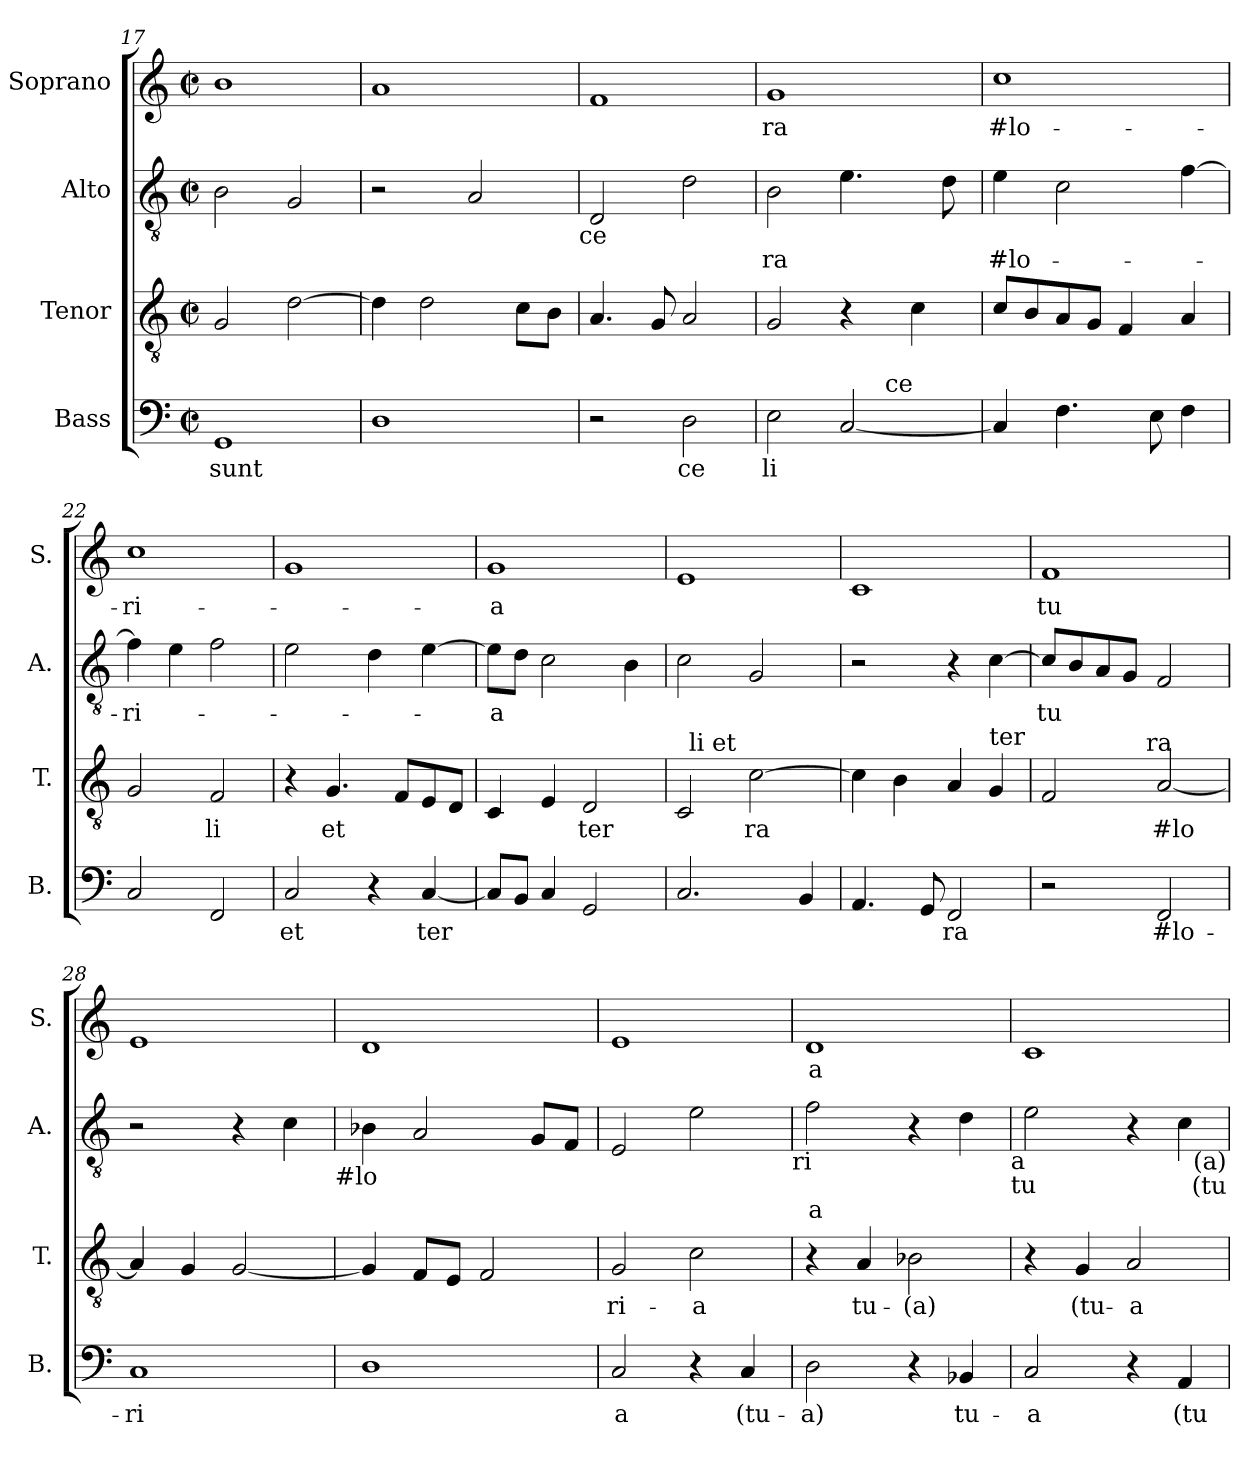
**kern	**text	**kern	**text	**kern	**text	**kern	**text
*part4	*part4	*part3	*part3	*part2	*part2	*part1	*part1
*staff4	*staff4	*staff3	*staff3	*staff2	*staff2	*staff1	*staff1
*I"Bass	*	*I"Tenor	*	*I"Alto	*	*I"Soprano	*
*I'B.	*	*I'T.	*	*I'A.	*	*I'S.	*
*clefF4	*	*clefGv2	*	*clefGv2	*	*clefG2	*
*k[]	*	*k[]	*	*k[]	*	*k[]	*
*C:	*	*C:	*	*C:	*	*C:	*
*M2/2	*	*M2/2	*	*M2/2	*	*M2/2	*
*met(c|)	*	*met(c|)	*	*met(c|)	*	*met(c|)	*
=17	=17	=17	=17	=17	=17	=17	=17
!	!LO:LY:b	!	!	!	!	!	!
1GG	sunt	2G/	.	2B\	.	1b	.
.	.	[>2d\	.	2G/	.	.	.
=18	=18	=18	=18	=18	=18	=18	=18
1D	.	4d\]	.	2r	.	1a	.
.	.	2d\	.	.	.	.	.
.	.	.	.	2A/	.	.	.
.	.	8c\L	.	.	.	.	.
.	.	8B\J	.	.	.	.	.
!	!	!	!	!LO:TX:b:t=ce	!	!	!
=19	=19	=19	=19	=19	=19	=19	=19
2r	.	4.A/	.	2D/	.	1f	.
.	.	8G/	.	.	.	.	.
!	!LO:LY:b	!	!	!	!	!	!
2D\	ce	2A/	.	2d\	.	.	.
=20	=20	=20	=20	=20	=20	=20	=20
!	!LO:LY:b	!	!	!	!LO:LY:a	!	!LO:LY:b
*^	*	*	*	*	*	*	*
2E\	2ryy	li	2G/	.	2B\	ra	1g	ra
[>2C/	8ryy	.	4r	.	4.e\	.	.	.
.	32ryy	.	.	.	.	.	.	.
!	!LO:TX:a:t=ce	!	!	!	!	!	!	!
.	4ryy	.	.	.	.	.	.	.
.	.	.	4c\	.	.	.	.	.
.	.	.	.	.	8d\	.	.	.
.	16.ryy	.	.	.	.	.	.	.
!!LO:PB:g=z
=21	=21	=21	=21	=21	=21	=21	=21	=21
!	!	!	!	!	!	!LO:LY:a	!	!LO:LY:b
*v	*v	*	*	*	*	*	*	*
4C/]	.	8c/L	.	4e\	#lo-	1cc	#lo-
.	.	8B/	.	.	.	.	.
4.F\	.	8A/	.	2c\	.	.	.
.	.	8G/J	.	.	.	.	.
.	.	4F/	.	.	.	.	.
8E\	.	.	.	.	.	.	.
4F\	.	4A/	.	[>4f\	.	.	.
=22	=22	=22	=22	=22	=22	=22	=22
!	!	!	!	!	!LO:LY:a	!	!LO:LY:b
2C/	.	2G/	.	4f\]	-ri-	1cc	-ri-
.	.	.	.	4e\	.	.	.
!	!	!	!LO:LY:b	!	!	!	!
2FF/	.	2F/	li	2f\	.	.	.
=23	=23	=23	=23	=23	=23	=23	=23
!	!LO:LY:b	!	!	!	!	!	!
2C/	et	4r	.	2e\	.	1g	.
!	!	!	!LO:LY:b	!	!	!	!
.	.	4.G/	et	.	.	.	.
4r	.	.	.	4d\	.	.	.
.	.	8F/L	.	.	.	.	.
!	!LO:LY:b	!	!	!	!	!	!
[<4C/	ter	8E/	.	[>4e\	.	.	.
.	.	8D/J	.	.	.	.	.
=24	=24	=24	=24	=24	=24	=24	=24
!	!	!	!	!	!LO:LY:a	!	!LO:LY:b
8C/L]	.	4C/	.	8e\L]	-a	1g	-a
8BB/J	.	.	.	8d\J	.	.	.
4C/	.	4E/	.	2c\	.	.	.
!	!	!	!LO:LY:b	!	!	!	!
2GG/	.	2D/	ter	.	.	.	.
.	.	.	.	4B\	.	.	.
=25	=25	=25	=25	=25	=25	=25	=25
*	*	*^	*	*	*	*	*
2.C/	.	2C/	32ryy	.	2c\	.	1e	.
!	!	!	!LO:TX:a:t=li et	!	!	!	!	!
.	.	.	2ryy	.	.	.	.	.
!	!	!	!	!LO:LY:b	!	!	!	!
.	.	[>2c\	.	ra	2G/	.	.	.
.	.	.	4...ryy	.	.	.	.	.
4BB/	.	.	.	.	.	.	.	.
*	*	*v	*v	*	*	*	*	*
=26	=26	=26	=26	=26	=26	=26	=26
4.AA/	.	4c\]	.	2r	.	1c	.
.	.	4B\	.	.	.	.	.
8GG/	.	.	.	.	.	.	.
!	!LO:LY:b	!	!	!	!	!	!
2FF/	ra	4A/	.	4r	.	.	.
!	!	!LO:TX:a:t=ter	!	!	!	!	!
.	.	4G/	.	[>4c\	.	.	.
=27	=27	=27	=27	=27	=27	=27	=27
!	!	!	!	!	!LO:LY:a	!	!LO:LY:b
*	*	*^	*	*	*	*	*
2r	.	2F/	4...ryy	.	8c/L]	tu	1f	tu
.	.	.	.	.	8B/	.	.	.
.	.	.	.	.	8A/	.	.	.
.	.	.	.	.	8G/J	.	.	.
!	!	!	!LO:TX:a:t=ra	!	!	!	!	!
.	.	.	2ryy	.	.	.	.	.
!	!LO:LY:b	!	!	!LO:LY:b	!	!	!	!
2FF/	#lo-	[<2A/	.	#lo	2F/	.	.	.
.	.	.	32ryy	.	.	.	.	.
!!LO:LB:g=z
=28	=28	=28	=28	=28	=28	=28	=28	=28
!	!LO:LY:b	!	!	!	!	!	!	!
*	*	*v	*v	*	*	*	*	*
1C	-ri	4A/]	.	2r	.	1e	.
.	.	4G/	.	.	.	.	.
.	.	[<2G/	.	4r	.	.	.
.	.	.	.	4c\	.	.	.
!	!	!	!	!LO:TX:b:t=#lo	!	!	!
=29	=29	=29	=29	=29	=29	=29	=29
1D	.	4G/]	.	4B-X\	.	1d	.
.	.	8F/L	.	2A/	.	.	.
.	.	8E/J	.	.	.	.	.
.	.	2F/	.	.	.	.	.
.	.	.	.	8G/L	.	.	.
.	.	.	.	8F/J	.	.	.
=30	=30	=30	=30	=30	=30	=30	=30
!	!LO:LY:b	!	!LO:LY:b	!	!	!	!
2C/	a	2G/	ri-	2E/	.	1e	.
!	!	!	!LO:LY:b	!	!	!	!
4r	.	2c\	-a	2e\	.	.	.
!	!LO:LY:b	!	!	!	!	!	!
4C/	(tu-	.	.	.	.	.	.
!	!	!	!	!LO:TX:b:t=ri	!	!	!
=31	=31	=31	=31	=31	=31	=31	=31
!	!LO:LY:b	!	!	!	!LO:LY:a	!	!LO:LY:b
2D\	-a)	4r	.	2f\	a	1d	a
!	!	!	!LO:LY:b	!	!	!	!
.	.	4A/	tu-	.	.	.	.
!	!	!	!LO:LY:b	!	!	!	!
4r	.	2B-X\	-(a)	4r	.	.	.
!	!LO:LY:b	!	!	!	!	!	!
4BB-X/	tu-	.	.	4d\	.	.	.
!	!	!	!	!LO:TX:b:t=a	!	!	!
!	!	!	!	!LO:TX:b:t=tu	!	!	!
=32	=32	=32	=32	=32	=32	=32	=32
!	!LO:LY:b	!	!	!	!	!	!
2C/	-a	4r	.	2e\	.	1c	.
!	!	!	!LO:LY:b	!	!	!	!
.	.	4G/	(tu-	.	.	.	.
!	!	!	!LO:LY:b	!	!	!	!
4r	.	2A/	-a	4r	.	.	.
!	!LO:LY:b	!	!	!	!	!	!
4AA/	(tu-	.	.	4c\	.	.	.
!	!	!	!	!LO:TX:b:t=(a)	!	!	!
!	!	!	!	!LO:TX:b:t=(tu	!	!	!
=	=	=	=	=	=	=	=
*-	*-	*-	*-	*-	*-	*-	*-
